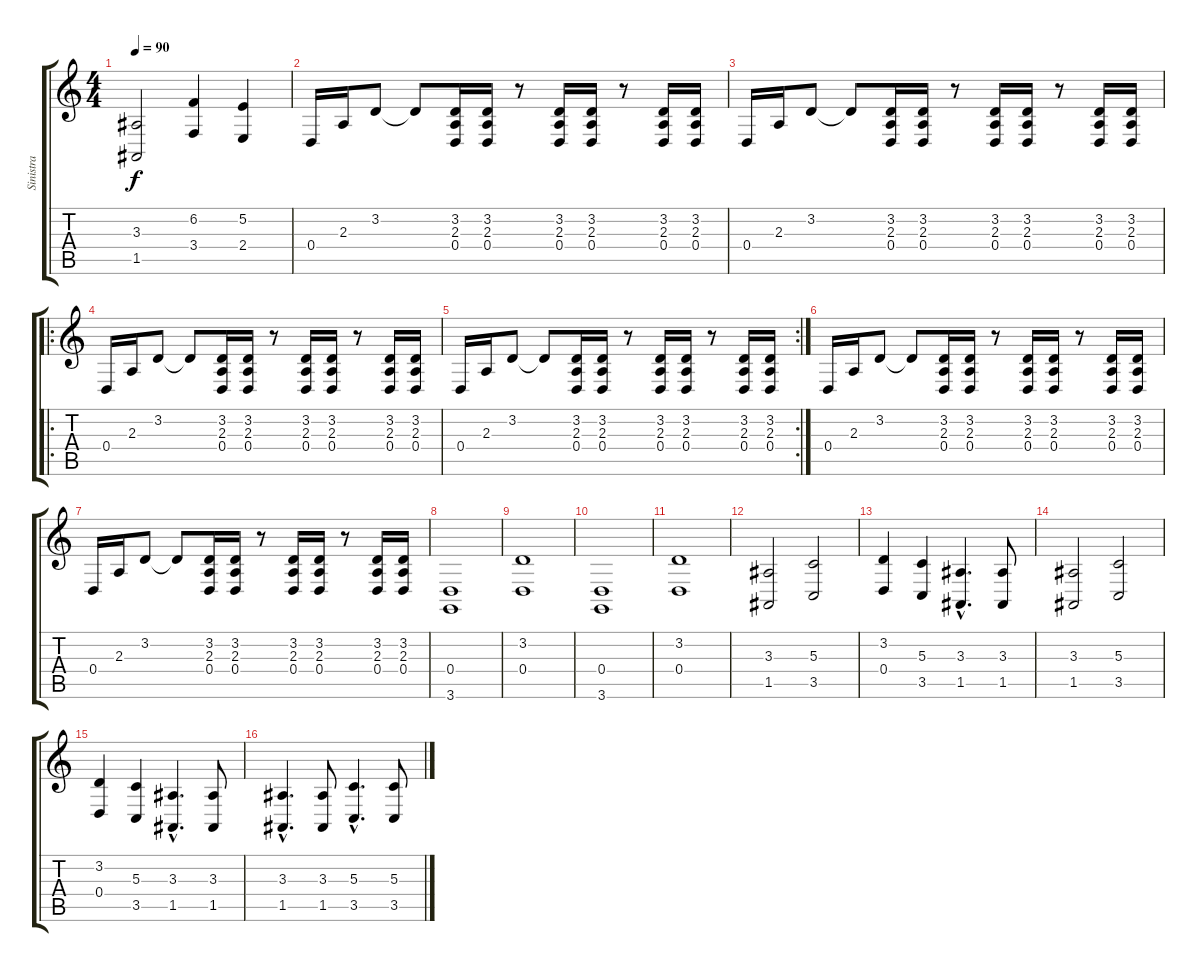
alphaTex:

\track ("Sinistra" "Sinistra") {instrument acousticgrandpiano}
\staff {score tabs}
\tuning (E4 B3 G3 D3 A2 E2) {hide}
\ts (4 4)
\tempo 90
\clef g2
\ks c
(3.3 1.5).2{dy f} (6.2 3.4).4 (5.2 2.4).4 |
0.4.16 2.3.16 3.2.8 3.2{t}.8 (3.2 2.3 0.4).16 (3.2 2.3 0.4).16 r.8 (3.2 2.3 0.4).16 (3.2 2.3 0.4).16 r.8 (3.2 2.3 0.4).16 (3.2 2.3 0.4).16 |
0.4.16 2.3.16 3.2.8 3.2{t}.8 (3.2 2.3 0.4).16 (3.2 2.3 0.4).16 r.8 (3.2 2.3 0.4).16 (3.2 2.3 0.4).16 r.8 (3.2 2.3 0.4).16 (3.2 2.3 0.4).16 |
\ro
0.4.16 2.3.16 3.2.8 3.2{t}.8 (3.2 2.3 0.4).16 (3.2 2.3 0.4).16 r.8 (3.2 2.3 0.4).16 (3.2 2.3 0.4).16 r.8 (3.2 2.3 0.4).16 (3.2 2.3 0.4).16 |
\rc 2
0.4.16 2.3.16 3.2.8 3.2{t}.8 (3.2 2.3 0.4).16 (3.2 2.3 0.4).16 r.8 (3.2 2.3 0.4).16 (3.2 2.3 0.4).16 r.8 (3.2 2.3 0.4).16 (3.2 2.3 0.4).16 |
0.4.16 2.3.16 3.2.8 3.2{t}.8 (3.2 2.3 0.4).16 (3.2 2.3 0.4).16 r.8 (3.2 2.3 0.4).16 (3.2 2.3 0.4).16 r.8 (3.2 2.3 0.4).16 (3.2 2.3 0.4).16 |
0.4.16 2.3.16 3.2.8 3.2{t}.8 (3.2 2.3 0.4).16 (3.2 2.3 0.4).16 r.8 (3.2 2.3 0.4).16 (3.2 2.3 0.4).16 r.8 (3.2 2.3 0.4).16 (3.2 2.3 0.4).16 |
(0.4 3.6).1 |
(3.2 0.4).1 |
(0.4 3.6).1 |
(3.2 0.4).1 |
(3.3 1.5).2 (5.3 3.5).2 |
(3.2 0.4).4 (5.3 3.5).4 (3.3{hac} 1.5{hac}).4{d} (3.3 1.5).8 |
(3.3 1.5).2 (5.3 3.5).2 |
(3.2 0.4).4 (5.3 3.5).4 (3.3{hac} 1.5{hac}).4{d} (3.3 1.5).8 |
(3.3{hac} 1.5{hac}).4{d} (3.3 1.5).8 (5.3{hac} 3.5{hac}).4{d} (5.3 3.5).8
